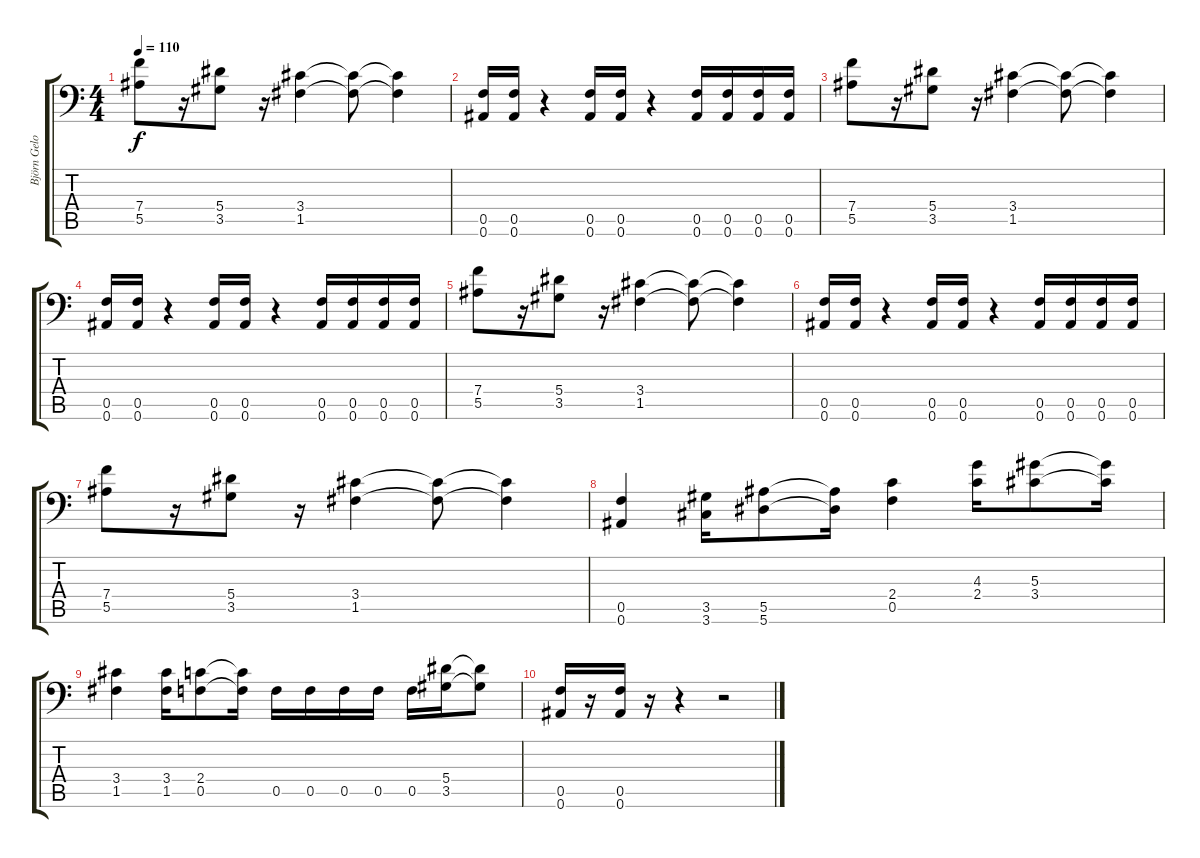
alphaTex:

\track ("Björn Gelotte" "Björn Gelo") {instrument distortionguitar}
\staff {score tabs}
\tuning (C4 G3 Eb3 Bb2 F2 Bb1) {hide}
\ts (4 4)
\tempo 110
\clef f4
\ks c
(7.4 5.5).8{dy f} r.16 (5.4 3.5).8 r.16 (3.4 1.5).4 (3.4{t} 1.5{t}).8 (3.4{t} 1.5{t}).4 |
(0.5 0.6).16 (0.5 0.6).16 r.4 (0.5 0.6).16 (0.5 0.6).16 r.4 (0.5 0.6).16 (0.5 0.6).16 (0.5 0.6).16 (0.5 0.6).16 |
(7.4 5.5).8 r.16 (5.4 3.5).8 r.16 (3.4 1.5).4 (3.4{t} 1.5{t}).8 (3.4{t} 1.5{t}).4 |
(0.5 0.6).16 (0.5 0.6).16 r.4 (0.5 0.6).16 (0.5 0.6).16 r.4 (0.5 0.6).16 (0.5 0.6).16 (0.5 0.6).16 (0.5 0.6).16 |
(7.4 5.5).8 r.16 (5.4 3.5).8 r.16 (3.4 1.5).4 (3.4{t} 1.5{t}).8 (3.4{t} 1.5{t}).4 |
(0.5 0.6).16 (0.5 0.6).16 r.4 (0.5 0.6).16 (0.5 0.6).16 r.4 (0.5 0.6).16 (0.5 0.6).16 (0.5 0.6).16 (0.5 0.6).16 |
(7.4 5.5).8 r.16 (5.4 3.5).8 r.16 (3.4 1.5).4 (3.4{t} 1.5{t}).8 (3.4{t} 1.5{t}).4 |
(0.5 0.6).4 (3.5 3.6).16 (5.5 5.6).8 (5.5{t} 5.6{t}).16 (2.4 0.5).4 (4.3 2.4).16 (5.3 3.4).8 (5.3{t} 3.4{t}).16 |
(3.4 1.5).4 (3.4 1.5).16 (2.4 0.5).8 (2.4{t} 0.5{t}).16 0.5.16 0.5.16 0.5.16 0.5.16 0.5.16 (5.4 3.5).16 (5.4{t} 3.5{t}).8 |
(0.5 0.6).16 r.16 (0.5 0.6).16 r.16 r.4 r.2
